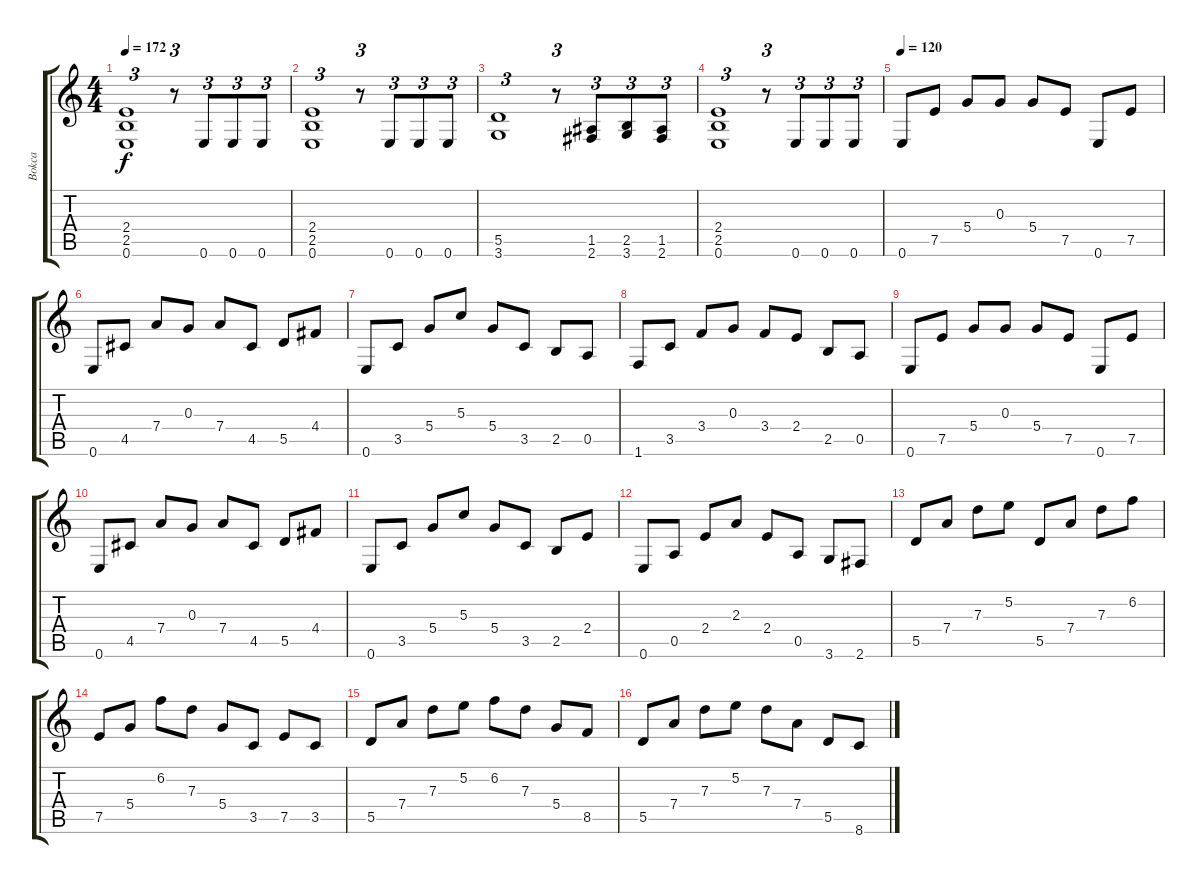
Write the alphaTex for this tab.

\track ("Bokca" "Bokca") {instrument distortionguitar}
\staff {score tabs}
\tuning (E4 B3 G3 D3 A2 E2) {hide}
\ts (4 4)
\tempo 172
\clef g2
\ks c
(2.4 2.5 0.6).1{tu (3 2) dy f} r.8{tu (3 2)} 0.6.8{tu (3 2)} 0.6.8{tu (3 2)} 0.6.8{tu (3 2)} |
(2.4 2.5 0.6).1{tu (3 2)} r.8{tu (3 2)} 0.6.8{tu (3 2)} 0.6.8{tu (3 2)} 0.6.8{tu (3 2)} |
(5.5 3.6).1{tu (3 2)} r.8{tu (3 2)} (1.5 2.6).8{tu (3 2)} (2.5 3.6).8{tu (3 2)} (1.5 2.6).8{tu (3 2)} |
(2.4 2.5 0.6).1{tu (3 2)} r.8{tu (3 2)} 0.6.8{tu (3 2)} 0.6.8{tu (3 2)} 0.6.8{tu (3 2)} |
\tempo 120
0.6.8 7.5.8 5.4.8 0.3.8 5.4.8 7.5.8 0.6.8 7.5.8 |
0.6.8 4.5.8 7.4.8 0.3.8 7.4.8 4.5.8 5.5.8 4.4.8 |
0.6.8 3.5.8 5.4.8 5.3.8 5.4.8 3.5.8 2.5.8 0.5.8 |
1.6.8 3.5.8 3.4.8 0.3.8 3.4.8 2.4.8 2.5.8 0.5.8 |
0.6.8 7.5.8 5.4.8 0.3.8 5.4.8 7.5.8 0.6.8 7.5.8 |
0.6.8 4.5.8 7.4.8 0.3.8 7.4.8 4.5.8 5.5.8 4.4.8 |
0.6.8 3.5.8 5.4.8 5.3.8 5.4.8 3.5.8 2.5.8 2.4.8 |
0.6.8 0.5.8 2.4.8 2.3.8 2.4.8 0.5.8 3.6.8 2.6.8 |
5.5.8 7.4.8 7.3.8 5.2.8 5.5.8 7.4.8 7.3.8 6.2.8 |
7.5.8 5.4.8 6.2.8 7.3.8 5.4.8 3.5.8 7.5.8 3.5.8 |
5.5.8 7.4.8 7.3.8 5.2.8 6.2.8 7.3.8 5.4.8 8.5.8 |
5.5.8 7.4.8 7.3.8 5.2.8 7.3.8 7.4.8 5.5.8 8.6.8
